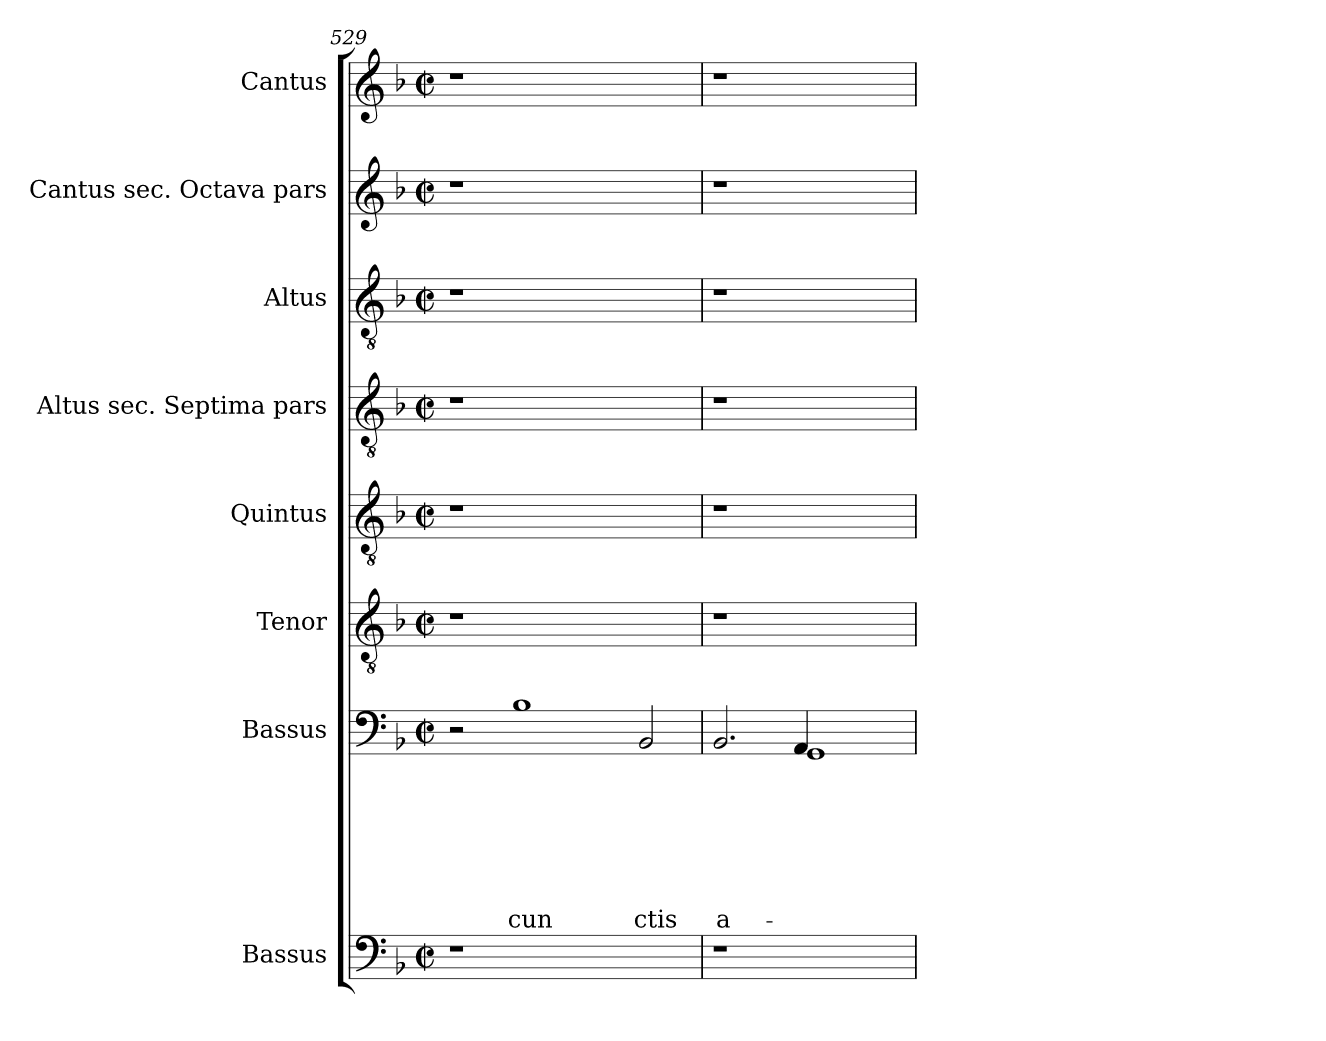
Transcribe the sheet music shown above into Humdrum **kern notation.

**kern	**kern	**text	**text	**text	**text	**text	**text	**text	**kern	**kern	**kern	**kern	**kern	**kern
*part8	*part7	*part7	*part7	*part7	*part7	*part7	*part7	*part7	*part6	*part5	*part4	*part3	*part2	*part1
*staff8	*staff7	*staff7	*staff7	*staff7	*staff7	*staff7	*staff7	*staff7	*staff6	*staff5	*staff4	*staff3	*staff2	*staff1
*I"Bassus	*I"Bassus	*	*	*	*	*	*	*	*I"Tenor	*I"Quintus	*I"Altus sec. Septima pars	*I"Altus	*I"Cantus sec. Octava pars	*I"Cantus
*	*I'Bassus	*	*	*	*	*	*	*	*I'Tenor	*I'Quintus	*	*I'Altus	*	*I'Cantus
*clefF4	*clefF4	*	*	*	*	*	*	*	*clefGv2	*clefGv2	*clefGv2	*clefGv2	*clefG2	*clefG2
*k[b-]	*k[b-]	*	*	*	*	*	*	*	*k[b-]	*k[b-]	*k[b-]	*k[b-]	*k[b-]	*k[b-]
*F:	*F:	*	*	*	*	*	*	*	*F:	*F:	*F:	*F:	*F:	*F:
*M2/2	*M2/2	*	*	*	*	*	*	*	*M2/2	*M2/2	*M2/2	*M2/2	*M2/2	*M2/2
*met(c|)	*met(c|)	*	*	*	*	*	*	*	*met(c|)	*met(c|)	*met(c|)	*met(c|)	*met(c|)	*met(c|)
=529	=529	=529	=529	=529	=529	=529	=529	=529	=529	=529	=529	=529	=529	=529
1r	2r	.	.	.	.	.	.	.	1r	1r	1r	1r	1r	1r
!	!	!	!	!	!	!	!	!LO:LY:b	!	!	!	!	!	!
.	1B-	.	.	.	.	.	.	cun	.	.	.	.	.	.
1ryy	.	.	.	.	.	.	.	.	1ryy	1ryy	1ryy	1ryy	1ryy	1ryy
!	!	!	!	!	!	!	!	!LO:LY:b	!	!	!	!	!	!
.	2BB-/	.	.	.	.	.	.	ctis	.	.	.	.	.	.
!!LO:LB:g=z
=530	=530	=530	=530	=530	=530	=530	=530	=530	=530	=530	=530	=530	=530	=530
!	!	!	!	!	!	!	!	!LO:LY:b	!	!	!	!	!	!
*	*^	*	*	*	*	*	*	*	*	*	*	*	*	*
1r	2.BB-/	2.ryy	.	.	.	.	.	.	a-	1r	1r	1r	1r	1r	1r
.	4AA/	1GG	.	.	.	.	.	.	.	.	.	.	.	.	.
2.ryy	2.ryy	.	.	.	.	.	.	.	.	2.ryy	2.ryy	2.ryy	2.ryy	2.ryy	2.ryy
*	*v	*v	*	*	*	*	*	*	*	*	*	*	*	*	*
=	=	=	=	=	=	=	=	=	=	=	=	=	=	=
*-	*-	*-	*-	*-	*-	*-	*-	*-	*-	*-	*-	*-	*-	*-
